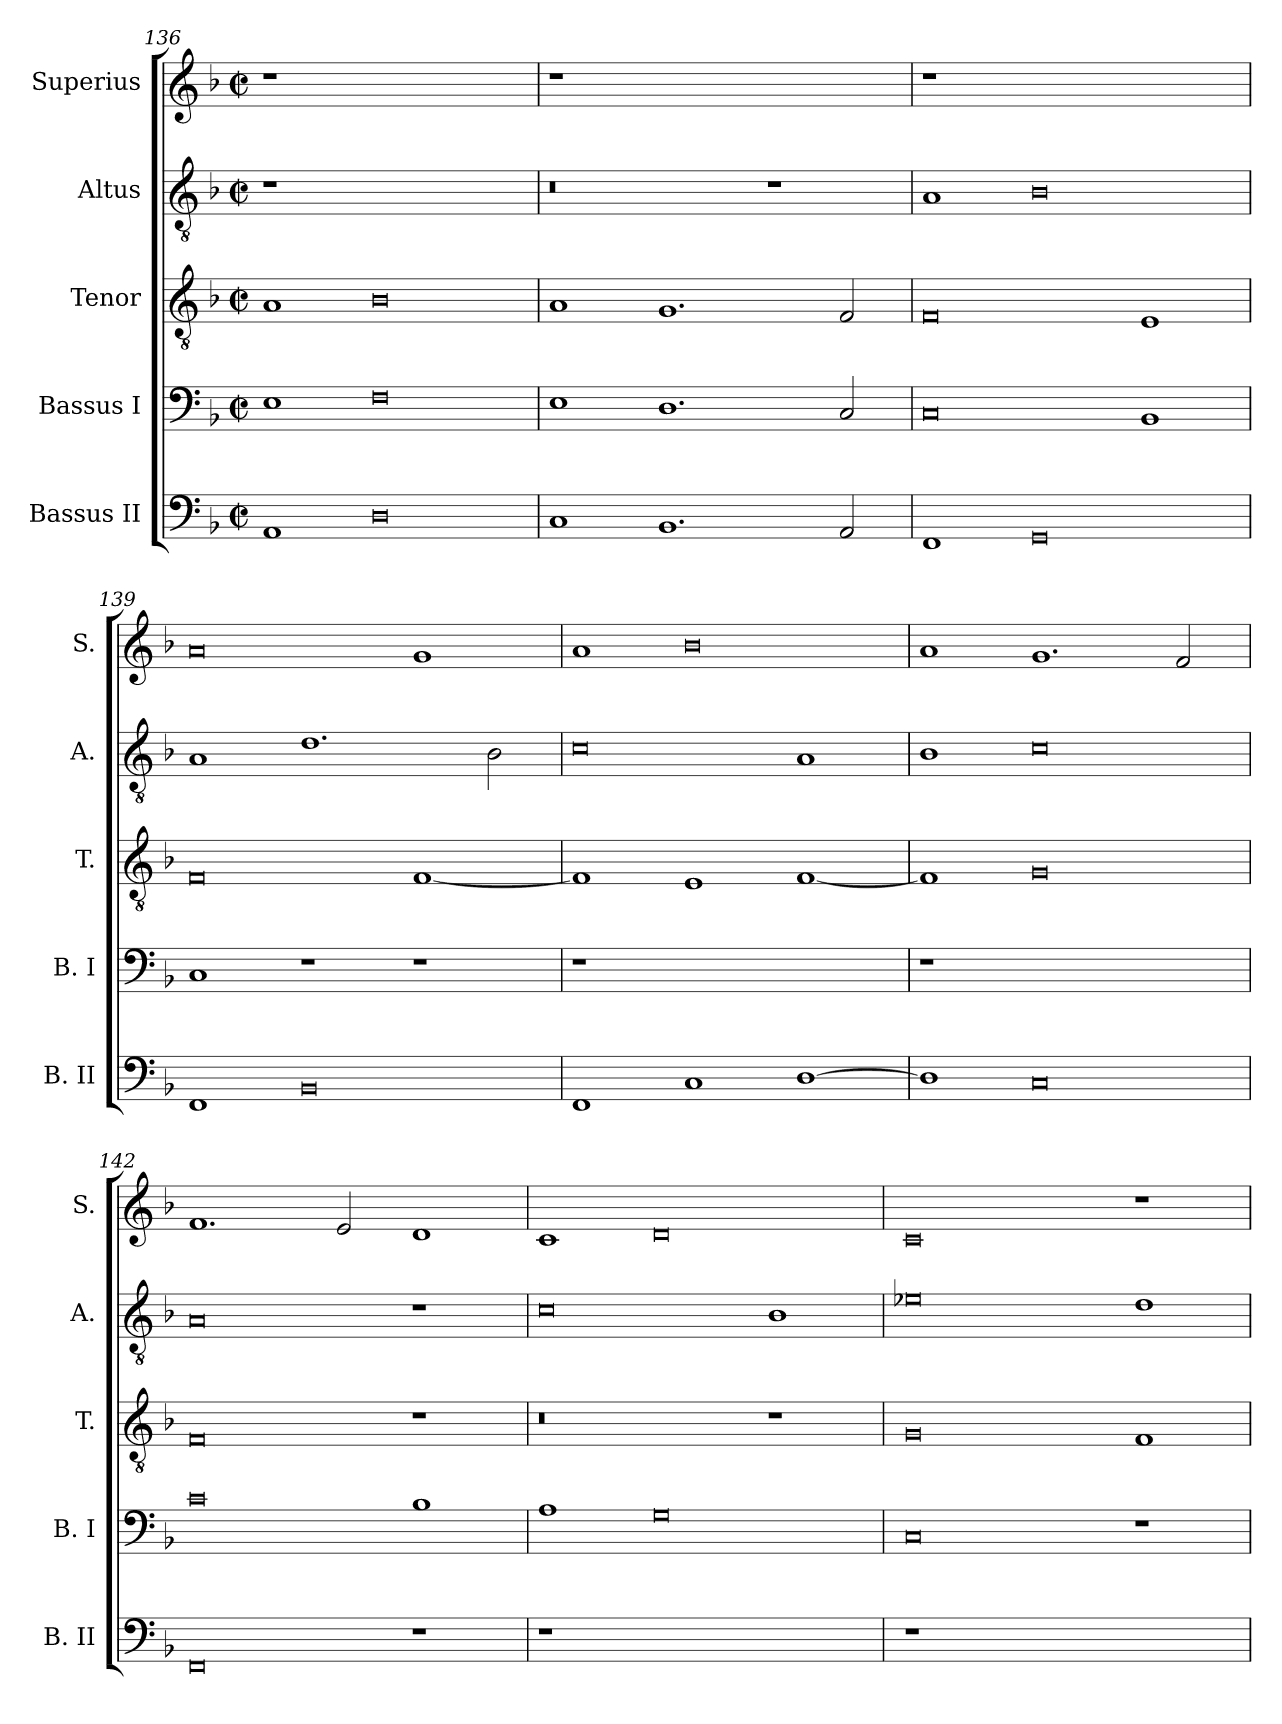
**kern	**kern	**kern	**kern	**kern
*part5	*part4	*part3	*part2	*part1
*staff5	*staff4	*staff3	*staff2	*staff1
*I"Bassus II	*I"Bassus I	*I"Tenor	*I"Altus	*I"Superius
*I'B. II	*I'B. I	*I'T.	*I'A.	*I'S.
*clefF4	*clefF4	*clefGv2	*clefGv2	*clefG2
*	*	*ITrd7c12	*ITrd7c12	*
*k[b-]	*k[b-]	*k[b-]	*k[b-]	*k[b-]
*F:	*F:	*F:	*F:	*F:
*M2/2	*M2/2	*M2/2	*M2/2	*M2/2
*met(c|)	*met(c|)	*met(c|)	*met(c|)	*met(c|)
=136	=136	=136	=136	=136
!	!	!	!LO:N:vis=1	!LO:N:vis=1
1AAi	1Ei	1AAi	1r	1r
0Di	0Fi	0BB-i	0ryy	0ryy
=137	=137	=137	=137	=137
!	!	!	!	!LO:N:vis=1
1Ci	1Ei	1AAi	0r	1r
1.BB-i	1.Di	1.GGi	.	0ryy
.	.	.	1r	.
2AAi/	2Ci/	2FFi/	.	.
=138	=138	=138	=138	=138
!	!	!	!	!LO:N:vis=1
1FFi	0Ci	0FFi	1AAi	1r
0GGi	.	.	0BB-i	0ryy
.	1BB-i	1EEi	.	.
!!LO:LB:g=z
=139	=139	=139	=139	=139
1FFi	1Ci	0FFi	1AAi	0ai
0BB-i	1r	.	1.Di	.
.	1r	[<1FFi	.	1gi
.	.	.	2BB-i\	.
=140	=140	=140	=140	=140
!	!LO:N:vis=1	!	!	!
1FFi	1r	1FFi]	0Ci	1ai
1Ci	0ryy	1EEi	.	0b-i
[>1Di	.	[<1FFi	1AAi	.
=141	=141	=141	=141	=141
!	!LO:N:vis=1	!	!	!
1Di]	1r	1FFi]	1BB-i	1ai
0Ci	0ryy	0GGi	0Ci	1.gi
.	.	.	.	2fi/
=142	=142	=142	=142	=142
0FFi	0ci	0FFi	0AAi	1.fi
.	.	.	.	2ei/
1r	1B-i	1r	1r	1di
!!LO:PB:g=z
=143	=143	=143	=143	=143
!LO:N:vis=1	!	!	!	!
1r	1Ai	0r	0Ci	1ci
0ryy	0Gi	.	.	0di
.	.	1r	1BB-i	.
=144	=144	=144	=144	=144
!LO:N:vis=1	!	!	!	!
1r	0Ci	0GGi	0E-Xi	0ci
0ryy	.	.	.	.
.	1r	1FFi	1Di	1r
=	=	=	=	=
*-	*-	*-	*-	*-
